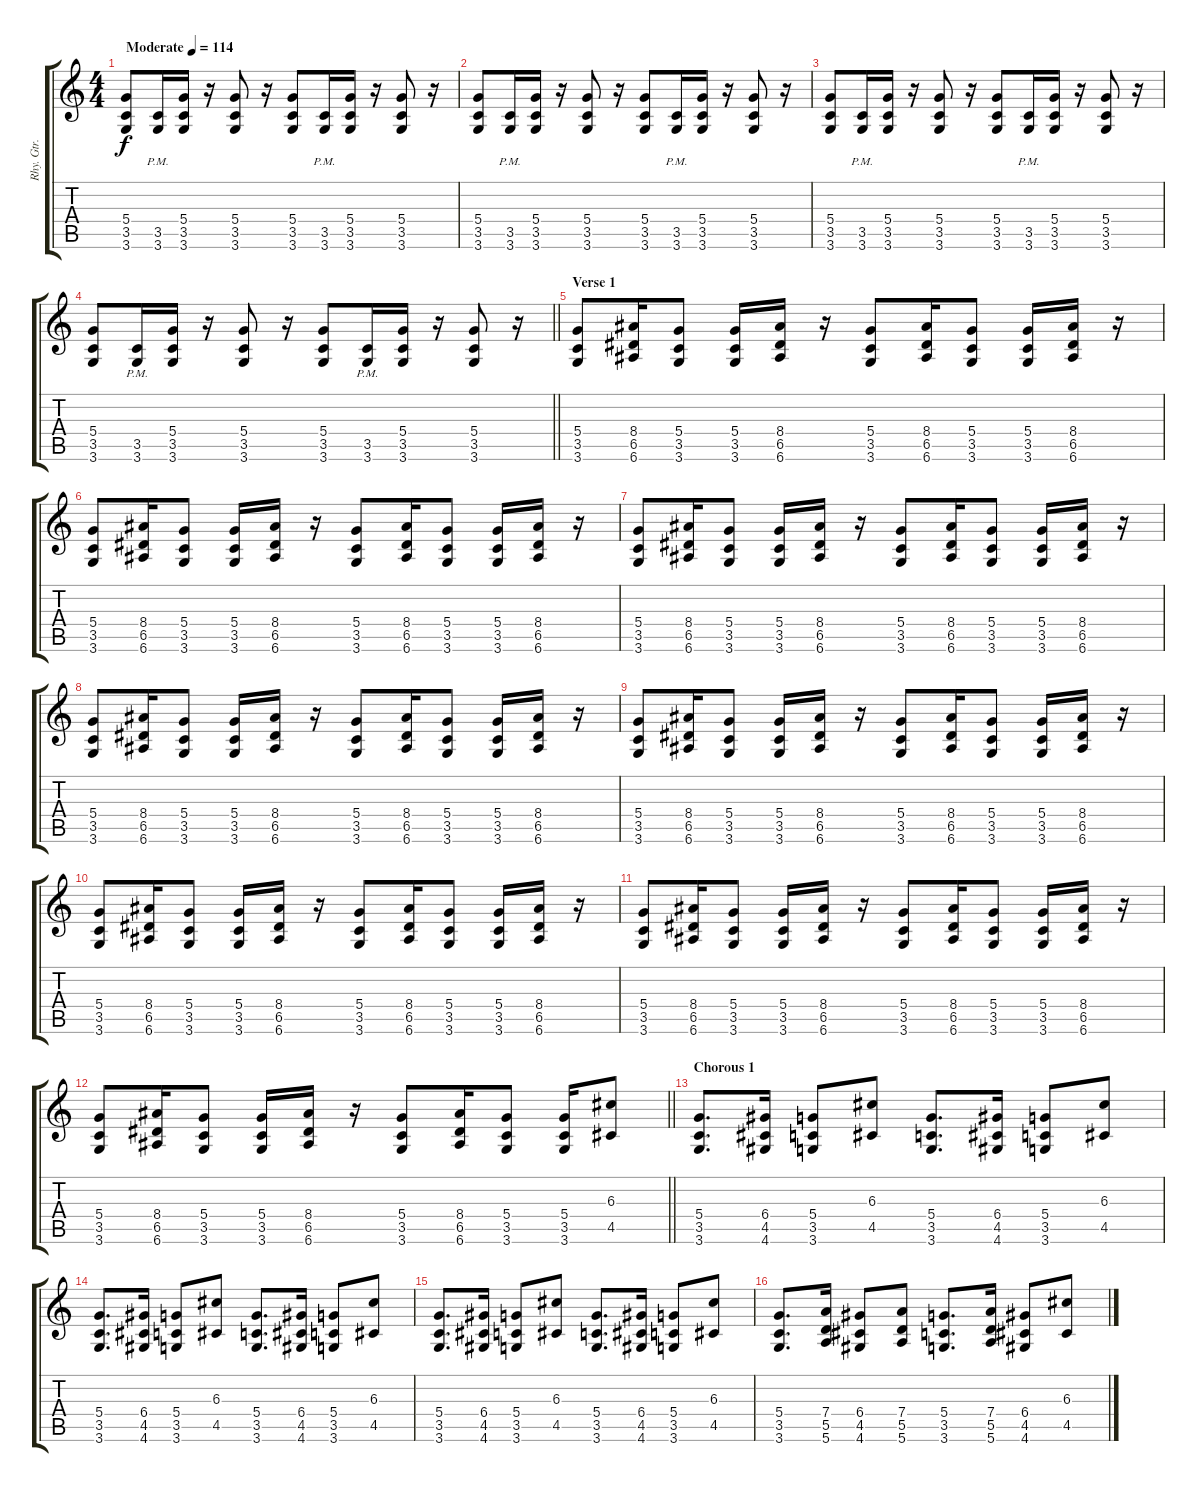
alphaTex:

\track ("Rhy. Gtr. 1" "Rhy. Gtr. ") {instrument distortionguitar}
\staff {score tabs}
\tuning (E4 B3 G3 D3 A2 E2) {hide}
\ts (4 4)
\tempo (114 "Moderate")
\clef g2
\ks c
(5.4 3.5 3.6).8{dy f instrument distortionguitar} (3.5{pm} 3.6{pm}).16 (5.4 3.5 3.6).16 r.16 (5.4 3.5 3.6).8 r.16 (5.4 3.5 3.6).8 (3.5{pm} 3.6{pm}).16 (5.4 3.5 3.6).16 r.16 (5.4 3.5 3.6).8 r.16 |
(5.4 3.5 3.6).8 (3.5{pm} 3.6{pm}).16 (5.4 3.5 3.6).16 r.16 (5.4 3.5 3.6).8 r.16 (5.4 3.5 3.6).8 (3.5{pm} 3.6{pm}).16 (5.4 3.5 3.6).16 r.16 (5.4 3.5 3.6).8 r.16 |
(5.4 3.5 3.6).8 (3.5{pm} 3.6{pm}).16 (5.4 3.5 3.6).16 r.16 (5.4 3.5 3.6).8 r.16 (5.4 3.5 3.6).8 (3.5{pm} 3.6{pm}).16 (5.4 3.5 3.6).16 r.16 (5.4 3.5 3.6).8 r.16 |
\barLineRight lightlight
(5.4 3.5 3.6).8 (3.5{pm} 3.6{pm}).16 (5.4 3.5 3.6).16 r.16 (5.4 3.5 3.6).8 r.16 (5.4 3.5 3.6).8 (3.5{pm} 3.6{pm}).16 (5.4 3.5 3.6).16 r.16 (5.4 3.5 3.6).8 r.16 |
\section ("" "Verse 1")
(5.4 3.5 3.6).8 (8.4 6.5 6.6).16 (5.4 3.5 3.6).8 (5.4 3.5 3.6).16 (8.4 6.5 6.6).16 r.16 (5.4 3.5 3.6).8 (8.4 6.5 6.6).16 (5.4 3.5 3.6).8 (5.4 3.5 3.6).16 (8.4 6.5 6.6).16 r.16 |
(5.4 3.5 3.6).8 (8.4 6.5 6.6).16 (5.4 3.5 3.6).8 (5.4 3.5 3.6).16 (8.4 6.5 6.6).16 r.16 (5.4 3.5 3.6).8 (8.4 6.5 6.6).16 (5.4 3.5 3.6).8 (5.4 3.5 3.6).16 (8.4 6.5 6.6).16 r.16 |
(5.4 3.5 3.6).8 (8.4 6.5 6.6).16 (5.4 3.5 3.6).8 (5.4 3.5 3.6).16 (8.4 6.5 6.6).16 r.16 (5.4 3.5 3.6).8 (8.4 6.5 6.6).16 (5.4 3.5 3.6).8 (5.4 3.5 3.6).16 (8.4 6.5 6.6).16 r.16 |
(5.4 3.5 3.6).8 (8.4 6.5 6.6).16 (5.4 3.5 3.6).8 (5.4 3.5 3.6).16 (8.4 6.5 6.6).16 r.16 (5.4 3.5 3.6).8 (8.4 6.5 6.6).16 (5.4 3.5 3.6).8 (5.4 3.5 3.6).16 (8.4 6.5 6.6).16 r.16 |
(5.4 3.5 3.6).8 (8.4 6.5 6.6).16 (5.4 3.5 3.6).8 (5.4 3.5 3.6).16 (8.4 6.5 6.6).16 r.16 (5.4 3.5 3.6).8 (8.4 6.5 6.6).16 (5.4 3.5 3.6).8 (5.4 3.5 3.6).16 (8.4 6.5 6.6).16 r.16 |
(5.4 3.5 3.6).8 (8.4 6.5 6.6).16 (5.4 3.5 3.6).8 (5.4 3.5 3.6).16 (8.4 6.5 6.6).16 r.16 (5.4 3.5 3.6).8 (8.4 6.5 6.6).16 (5.4 3.5 3.6).8 (5.4 3.5 3.6).16 (8.4 6.5 6.6).16 r.16 |
(5.4 3.5 3.6).8 (8.4 6.5 6.6).16 (5.4 3.5 3.6).8 (5.4 3.5 3.6).16 (8.4 6.5 6.6).16 r.16 (5.4 3.5 3.6).8 (8.4 6.5 6.6).16 (5.4 3.5 3.6).8 (5.4 3.5 3.6).16 (8.4 6.5 6.6).16 r.16 |
\barLineRight lightlight
(5.4 3.5 3.6).8 (8.4 6.5 6.6).16 (5.4 3.5 3.6).8 (5.4 3.5 3.6).16 (8.4 6.5 6.6).16 r.16 (5.4 3.5 3.6).8 (8.4 6.5 6.6).16 (5.4 3.5 3.6).8 (5.4 3.5 3.6).16 (6.3 4.5).8 |
\section ("" "Chorous 1")
(5.4 3.5 3.6).8{d} (6.4 4.5 4.6).16 (5.4 3.5 3.6).8 (6.3 4.5).8 (5.4 3.5 3.6).8{d} (6.4 4.5 4.6).16 (5.4 3.5 3.6).8 (6.3 4.5).8 |
(5.4 3.5 3.6).8{d} (6.4 4.5 4.6).16 (5.4 3.5 3.6).8 (6.3 4.5).8 (5.4 3.5 3.6).8{d} (6.4 4.5 4.6).16 (5.4 3.5 3.6).8 (6.3 4.5).8 |
(5.4 3.5 3.6).8{d} (6.4 4.5 4.6).16 (5.4 3.5 3.6).8 (6.3 4.5).8 (5.4 3.5 3.6).8{d} (6.4 4.5 4.6).16 (5.4 3.5 3.6).8 (6.3 4.5).8 |
(5.4 3.5 3.6).8{d} (7.4 5.5 5.6).16 (6.4 4.5 4.6).8 (7.4 5.5 5.6).8 (5.4 3.5 3.6).8{d} (7.4 5.5 5.6).16 (6.4 4.5 4.6).8 (6.3 4.5).8
